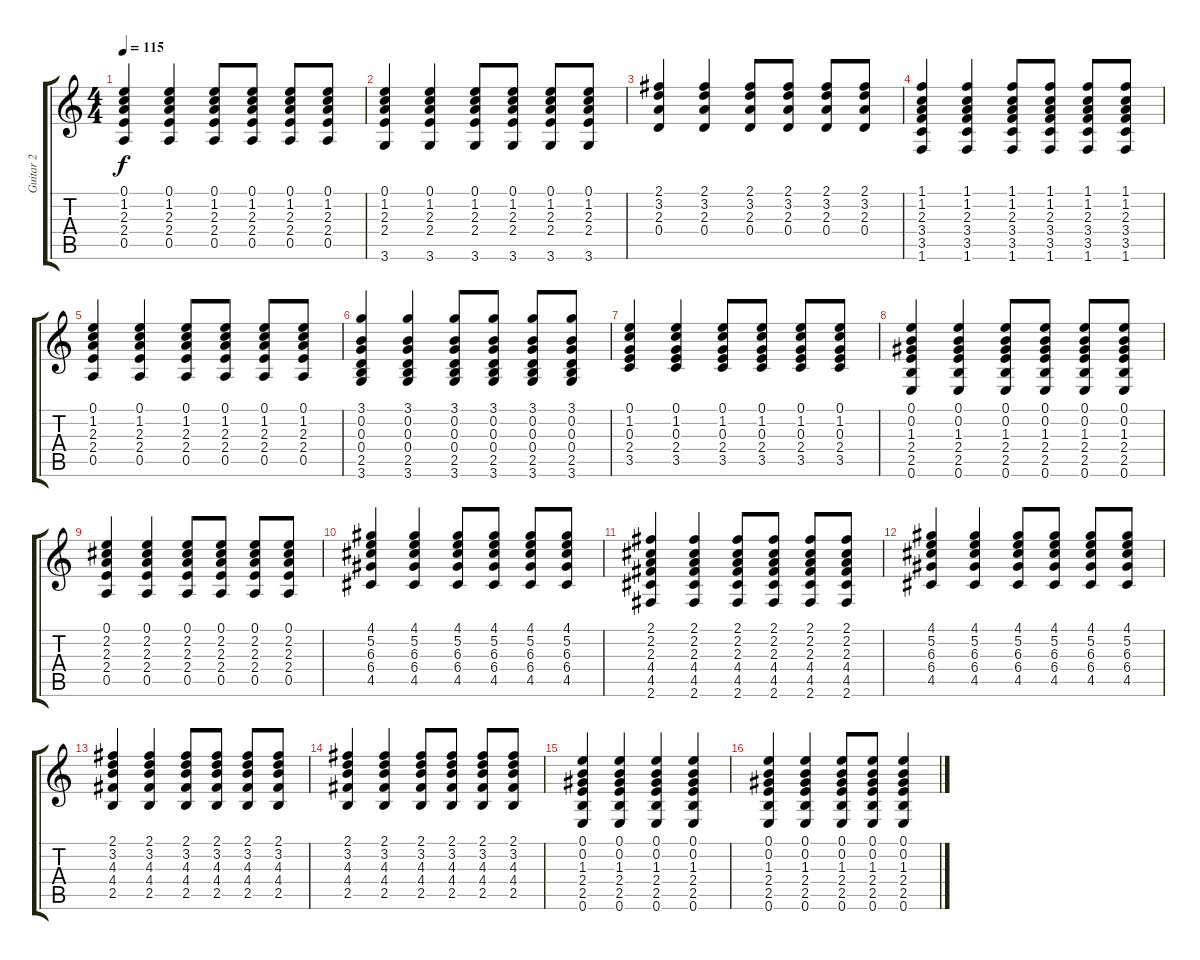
\track ("Guitar 2" "Guitar 2") {instrument acousticguitarsteel}
\staff {score tabs}
\tuning (E4 B3 G3 D3 A2 E2) {hide}
\ts (4 4)
\tempo 115
\clef g2
\ks c
(0.1 1.2 2.3 2.4 0.5).4{dy f} (0.1 1.2 2.3 2.4 0.5).4 (0.1 1.2 2.3 2.4 0.5).8 (0.1 1.2 2.3 2.4 0.5).8 (0.1 1.2 2.3 2.4 0.5).8 (0.1 1.2 2.3 2.4 0.5).8 |
(0.1 1.2 2.3 2.4 3.6).4 (0.1 1.2 2.3 2.4 3.6).4 (0.1 1.2 2.3 2.4 3.6).8 (0.1 1.2 2.3 2.4 3.6).8 (0.1 1.2 2.3 2.4 3.6).8 (0.1 1.2 2.3 2.4 3.6).8 |
(2.1 3.2 2.3 0.4).4 (2.1 3.2 2.3 0.4).4 (2.1 3.2 2.3 0.4).8 (2.1 3.2 2.3 0.4).8 (2.1 3.2 2.3 0.4).8 (2.1 3.2 2.3 0.4).8 |
(1.1 1.2 2.3 3.4 3.5 1.6).4 (1.1 1.2 2.3 3.4 3.5 1.6).4 (1.1 1.2 2.3 3.4 3.5 1.6).8 (1.1 1.2 2.3 3.4 3.5 1.6).8 (1.1 1.2 2.3 3.4 3.5 1.6).8 (1.1 1.2 2.3 3.4 3.5 1.6).8 |
(0.1 1.2 2.3 2.4 0.5).4 (0.1 1.2 2.3 2.4 0.5).4 (0.1 1.2 2.3 2.4 0.5).8 (0.1 1.2 2.3 2.4 0.5).8 (0.1 1.2 2.3 2.4 0.5).8 (0.1 1.2 2.3 2.4 0.5).8 |
(3.1 0.2 0.3 0.4 2.5 3.6).4 (3.1 0.2 0.3 0.4 2.5 3.6).4 (3.1 0.2 0.3 0.4 2.5 3.6).8 (3.1 0.2 0.3 0.4 2.5 3.6).8 (3.1 0.2 0.3 0.4 2.5 3.6).8 (3.1 0.2 0.3 0.4 2.5 3.6).8 |
(0.1 1.2 0.3 2.4 3.5).4 (0.1 1.2 0.3 2.4 3.5).4 (0.1 1.2 0.3 2.4 3.5).8 (0.1 1.2 0.3 2.4 3.5).8 (0.1 1.2 0.3 2.4 3.5).8 (0.1 1.2 0.3 2.4 3.5).8 |
(0.1 0.2 1.3 2.4 2.5 0.6).4 (0.1 0.2 1.3 2.4 2.5 0.6).4 (0.1 0.2 1.3 2.4 2.5 0.6).8 (0.1 0.2 1.3 2.4 2.5 0.6).8 (0.1 0.2 1.3 2.4 2.5 0.6).8 (0.1 0.2 1.3 2.4 2.5 0.6).8 |
(0.1 2.2 2.3 2.4 0.5).4 (0.1 2.2 2.3 2.4 0.5).4 (0.1 2.2 2.3 2.4 0.5).8 (0.1 2.2 2.3 2.4 0.5).8 (0.1 2.2 2.3 2.4 0.5).8 (0.1 2.2 2.3 2.4 0.5).8 |
(4.1 5.2 6.3 6.4 4.5).4 (4.1 5.2 6.3 6.4 4.5).4 (4.1 5.2 6.3 6.4 4.5).8 (4.1 5.2 6.3 6.4 4.5).8 (4.1 5.2 6.3 6.4 4.5).8 (4.1 5.2 6.3 6.4 4.5).8 |
(2.1 2.2 2.3 4.4 4.5 2.6).4 (2.1 2.2 2.3 4.4 4.5 2.6).4 (2.1 2.2 2.3 4.4 4.5 2.6).8 (2.1 2.2 2.3 4.4 4.5 2.6).8 (2.1 2.2 2.3 4.4 4.5 2.6).8 (2.1 2.2 2.3 4.4 4.5 2.6).8 |
(4.1 5.2 6.3 6.4 4.5).4 (4.1 5.2 6.3 6.4 4.5).4 (4.1 5.2 6.3 6.4 4.5).8 (4.1 5.2 6.3 6.4 4.5).8 (4.1 5.2 6.3 6.4 4.5).8 (4.1 5.2 6.3 6.4 4.5).8 |
(2.1 3.2 4.3 4.4 2.5).4 (2.1 3.2 4.3 4.4 2.5).4 (2.1 3.2 4.3 4.4 2.5).8 (2.1 3.2 4.3 4.4 2.5).8 (2.1 3.2 4.3 4.4 2.5).8 (2.1 3.2 4.3 4.4 2.5).8 |
(2.1 3.2 4.3 4.4 2.5).4 (2.1 3.2 4.3 4.4 2.5).4 (2.1 3.2 4.3 4.4 2.5).8 (2.1 3.2 4.3 4.4 2.5).8 (2.1 3.2 4.3 4.4 2.5).8 (2.1 3.2 4.3 4.4 2.5).8 |
(0.1 0.2 1.3 2.4 2.5 0.6).4 (0.1 0.2 1.3 2.4 2.5 0.6).4 (0.1 0.2 1.3 2.4 2.5 0.6).4 (0.1 0.2 1.3 2.4 2.5 0.6).4 |
(0.1 0.2 1.3 2.4 2.5 0.6).4 (0.1 0.2 1.3 2.4 2.5 0.6).4 (0.1 0.2 1.3 2.4 2.5 0.6).8 (0.1 0.2 1.3 2.4 2.5 0.6).8 (0.1 0.2 1.3 2.4 2.5 0.6).4
